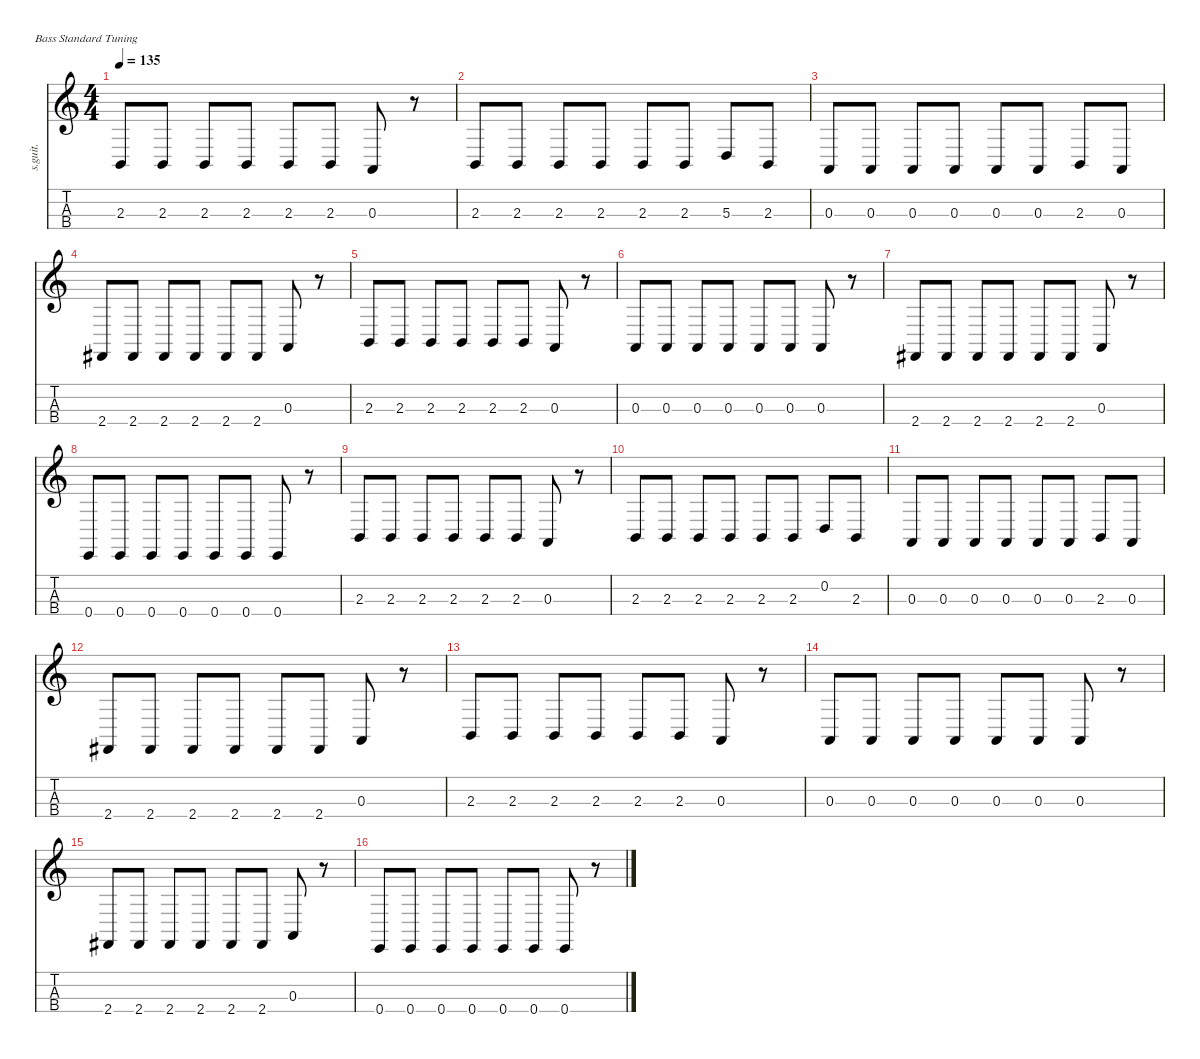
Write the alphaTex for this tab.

\defaultSystemsLayout 4
\hideDynamics
\bracketExtendMode nobrackets
\otherSystemsTrackNameOrientation horizontal
\track ("Cliff Burton (Bass)" "s.guit.") {instrument acousticguitarsteel}
\staff {score tabs}
\tuning (G2 D2 A1 E1)
\ts (4 4)
\tempo 135
\clef g2
\ks c
2.3.8{dy f beam Up} 2.3.8{beam Up} 2.3.8{beam Up} 2.3.8{beam Up} 2.3.8{beam Up} 2.3.8{beam Up} 0.3.8{beam Up} r.8{beam Up} |
2.3.8{beam Up} 2.3.8{beam Up} 2.3.8{beam Up} 2.3.8{beam Up} 2.3.8{beam Up} 2.3.8{beam Up} 5.3.8{beam Up} 2.3.8{beam Up} |
0.3.8{beam Up} 0.3.8{beam Up} 0.3.8{beam Up} 0.3.8{beam Up} 0.3.8{beam Up} 0.3.8{beam Up} 2.3.8{beam Up} 0.3.8{beam Up} |
2.4{acc #}.8{beam Up} 2.4{acc #}.8{beam Up} 2.4{acc #}.8{beam Up} 2.4{acc #}.8{beam Up} 2.4{acc #}.8{beam Up} 2.4{acc #}.8{beam Up} 0.3.8{beam Up} r.8{beam Up} |
2.3.8{beam Up} 2.3.8{beam Up} 2.3.8{beam Up} 2.3.8{beam Up} 2.3.8{beam Up} 2.3.8{beam Up} 0.3.8{beam Up} r.8{beam Up} |
0.3.8{beam Up} 0.3.8{beam Up} 0.3.8{beam Up} 0.3.8{beam Up} 0.3.8{beam Up} 0.3.8{beam Up} 0.3.8{beam Up} r.8{beam Up} |
2.4{acc #}.8{beam Up} 2.4{acc #}.8{beam Up} 2.4{acc #}.8{beam Up} 2.4{acc #}.8{beam Up} 2.4{acc #}.8{beam Up} 2.4{acc #}.8{beam Up} 0.3.8{beam Up} r.8{beam Up} |
0.4.8{beam Up} 0.4.8{beam Up} 0.4.8{beam Up} 0.4.8{beam Up} 0.4.8{beam Up} 0.4.8{beam Up} 0.4.8{beam Up} r.8{beam Up} |
2.3.8{beam Up} 2.3.8{beam Up} 2.3.8{beam Up} 2.3.8{beam Up} 2.3.8{beam Up} 2.3.8{beam Up} 0.3.8{beam Up} r.8{beam Up} |
2.3.8{beam Up} 2.3.8{beam Up} 2.3.8{beam Up} 2.3.8{beam Up} 2.3.8{beam Up} 2.3.8{beam Up} 0.2.8{beam Up} 2.3.8{beam Up} |
0.3.8{beam Up} 0.3.8{beam Up} 0.3.8{beam Up} 0.3.8{beam Up} 0.3.8{beam Up} 0.3.8{beam Up} 2.3.8{beam Up} 0.3.8{beam Up} |
2.4{acc #}.8{beam Up} 2.4{acc #}.8{beam Up} 2.4{acc #}.8{beam Up} 2.4{acc #}.8{beam Up} 2.4{acc #}.8{beam Up} 2.4{acc #}.8{beam Up} 0.3.8{beam Up} r.8{beam Up} |
2.3.8{beam Up} 2.3.8{beam Up} 2.3.8{beam Up} 2.3.8{beam Up} 2.3.8{beam Up} 2.3.8{beam Up} 0.3.8{beam Up} r.8{beam Up} |
0.3.8{beam Up} 0.3.8{beam Up} 0.3.8{beam Up} 0.3.8{beam Up} 0.3.8{beam Up} 0.3.8{beam Up} 0.3.8{beam Up} r.8{beam Up} |
2.4{acc #}.8{beam Up} 2.4{acc #}.8{beam Up} 2.4{acc #}.8{beam Up} 2.4{acc #}.8{beam Up} 2.4{acc #}.8{beam Up} 2.4{acc #}.8{beam Up} 0.3.8{beam Up} r.8{beam Up} |
0.4.8{beam Up} 0.4.8{beam Up} 0.4.8{beam Up} 0.4.8{beam Up} 0.4.8{beam Up} 0.4.8{beam Up} 0.4.8{beam Up} r.8{beam Up}
